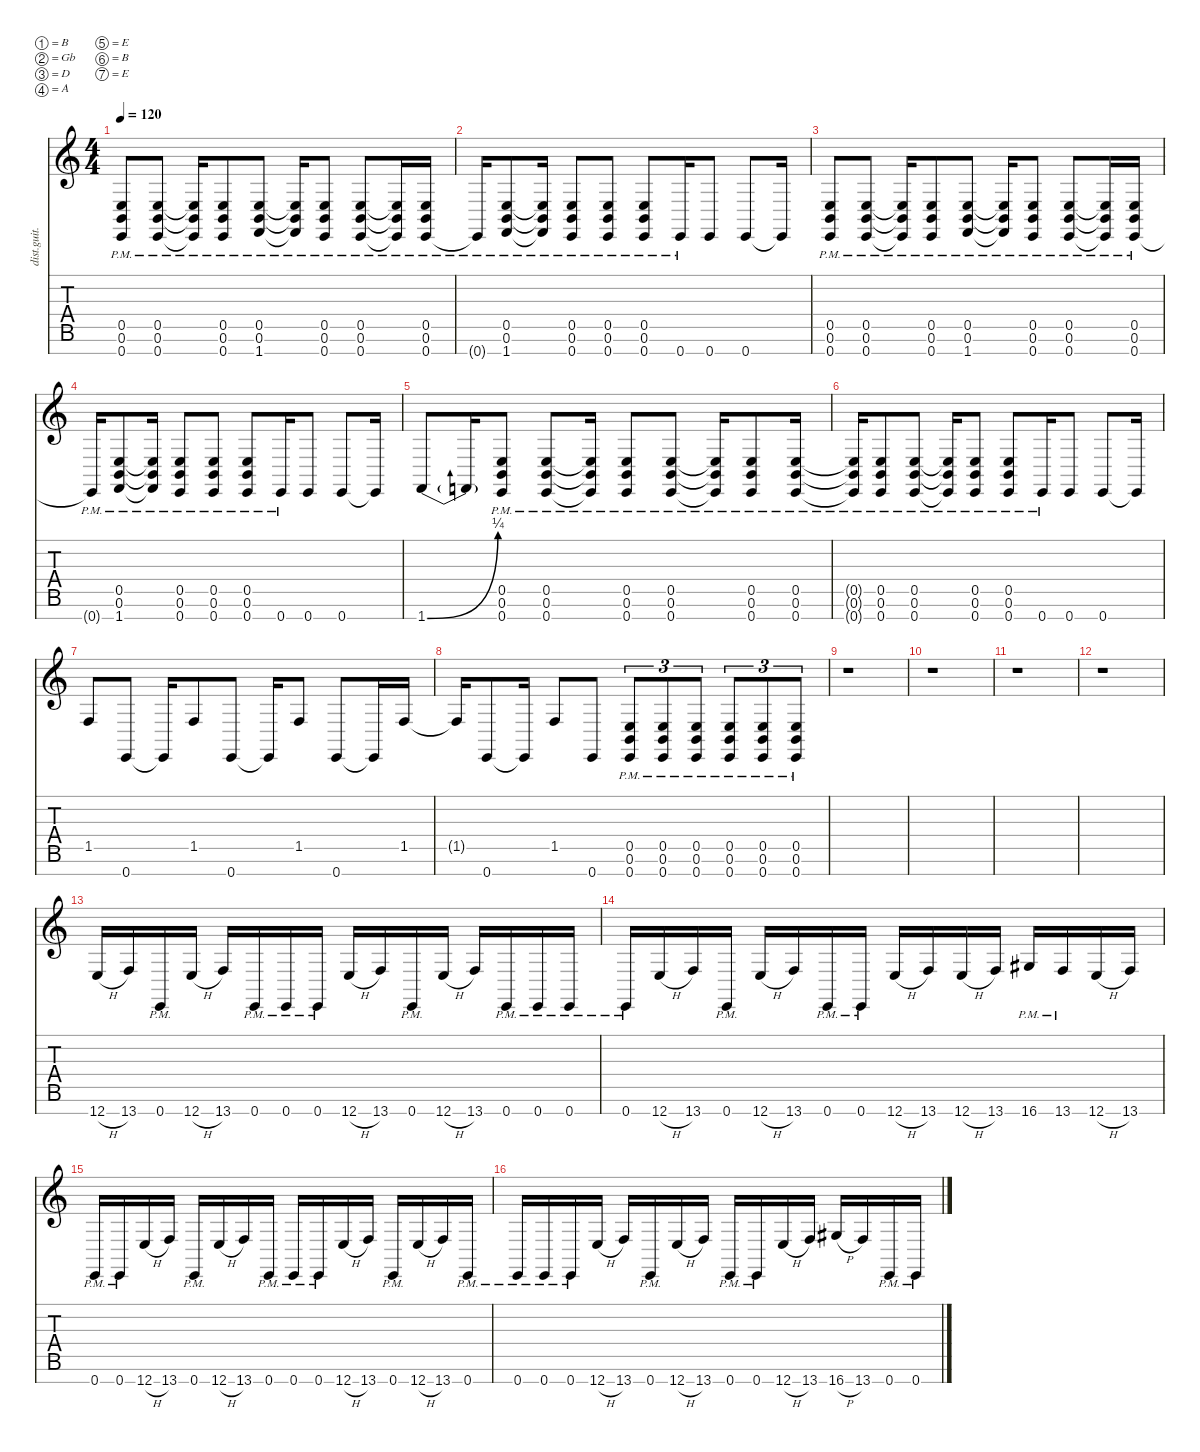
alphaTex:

\defaultSystemsLayout 4
\hideDynamics
\bracketExtendMode nobrackets
\otherSystemsTrackNameOrientation horizontal
\track ("Distortion Guitar" "dist.guit.") {instrument distortionguitar}
\staff {score tabs}
\tuning (B3 Gb3 D3 A2 E2 B1 E1)
\ts (4 4)
\tempo 120
\clef g2
\ks c
(0.7{pm} 0.5{pm} 0.6{pm}).8{dy mf beam Up} (0.7{pm} 0.6{pm} 0.5{pm}).8{beam Up} (0.7{pm t} 0.6{pm t} 0.5{pm t}).16{beam Up} (0.7{pm} 0.5{pm} 0.6{pm}).8{beam Up} (1.7{pm} 0.6{pm} 0.5{pm}).8{beam Up} (1.7{pm t} 0.6{pm t} 0.5{pm t}).16{beam Up} (0.7{pm} 0.6{pm} 0.5{pm}).8{beam Up} (0.7{pm} 0.5{pm} 0.6{pm}).8{beam Up} (0.7{pm t} 0.5{pm t} 0.6{pm t}).16{beam Up} (0.7{pm} 0.6{pm} 0.5{pm}).16{beam Up} |
0.7{pm t}.16{beam Up} (1.7{pm} 0.5{pm} 0.6{pm}).8{beam Up} (1.7{pm t} 0.5{pm t} 0.6{pm t}).16{beam Up} (0.7{pm} 0.6{pm} 0.5{pm}).8{beam Up} (0.7{pm} 0.5{pm} 0.6{pm}).8{beam Up} (0.7{pm} 0.6{pm} 0.5{pm}).8{beam Up} 0.7{pm}.16{beam Up} 0.7.8{beam Up} 0.7.8{beam Up} 0.7{t}.16{beam Up} |
(0.7{pm} 0.5{pm} 0.6{pm}).8{beam Up} (0.7{pm} 0.6{pm} 0.5{pm}).8{beam Up} (0.7{pm t} 0.6{pm t} 0.5{pm t}).16{beam Up} (0.7{pm} 0.5{pm} 0.6{pm}).8{beam Up} (1.7{pm} 0.6{pm} 0.5{pm}).8{beam Up} (1.7{pm t} 0.6{pm t} 0.5{pm t}).16{beam Up} (0.7{pm} 0.6{pm} 0.5{pm}).8{beam Up} (0.7{pm} 0.5{pm} 0.6{pm}).8{beam Up} (0.7{pm t} 0.5{pm t} 0.6{pm t}).16{beam Up} (0.7{pm} 0.6{pm} 0.5{pm}).16{beam Up} |
0.7{pm t}.16{beam Up} (1.7{pm} 0.5{pm} 0.6{pm}).8{beam Up} (1.7{pm t} 0.5{pm t} 0.6{pm t}).16{beam Up} (0.7{pm} 0.6{pm} 0.5{pm}).8{beam Up} (0.7{pm} 0.5{pm} 0.6{pm}).8{beam Up} (0.7{pm} 0.6{pm} 0.5{pm}).8{beam Up} 0.7{pm}.16{beam Up} 0.7.8{beam Up} 0.7.8{beam Up} 0.7{t}.16{beam Up} |
1.7{be (bend 0 0 13.2 1)}.8{beam Up} 1.7{t}.16{beam Up} (0.7{pm} 0.6{pm} 0.5{pm}).8{beam Up} (0.7{pm} 0.5{pm} 0.6{pm}).8{beam Up} (0.7{pm t} 0.5{pm t} 0.6{pm t}).16{beam Up} (0.7{pm} 0.6{pm} 0.5{pm}).8{beam Up} (0.7{pm} 0.5{pm} 0.6{pm}).8{beam Up} (0.7{pm t} 0.5{pm t} 0.6{pm t}).16{beam Up} (0.7{pm} 0.6{pm} 0.5{pm}).8{beam Up} (0.7{pm} 0.5{pm} 0.6{pm}).16{beam Up} |
(0.7{pm t} 0.5{pm t} 0.6{pm t}).16{beam Up} (0.7{pm} 0.6{pm} 0.5{pm}).8{beam Up} (0.7{pm} 0.5{pm} 0.6{pm}).8{beam Up} (0.7{pm t} 0.5{pm t} 0.6{pm t}).16{beam Up} (0.7{pm} 0.6{pm} 0.5{pm}).8{beam Up} (0.7{pm} 0.5{pm} 0.6{pm}).8{beam Up} 0.7{pm}.16{beam Up} 0.7.8{beam Up} 0.7.8{beam Up} 0.7{t}.16{beam Up} |
1.5.8{beam Up} 0.7.8{beam Up} 0.7{t}.16{beam Up} 1.5.8{beam Up} 0.7.8{beam Up} 0.7{t}.16{beam Up} 1.5.8{beam Up} 0.7.8{beam Up} 0.7{t}.16{beam Up} 1.5.16{beam Up} |
1.5{t}.16{beam Up} 0.7.8{beam Up} 0.7{t}.16{beam Up} 1.5.8{beam Up} 0.7.8{beam Up} (0.7{pm} 0.6{pm} 0.5{pm}).8{tu (3 2) beam Up} (0.7{pm} 0.5{pm} 0.6{pm}).8{tu (3 2) beam Up} (0.7{pm} 0.6{pm} 0.5{pm}).8{tu (3 2) beam Up} (0.7{pm} 0.5{pm} 0.6{pm}).8{tu (3 2) beam Up} (0.7{pm} 0.6{pm} 0.5{pm}).8{tu (3 2) beam Up} (0.7{pm} 0.5{pm} 0.6{pm}).8{tu (3 2) beam Up} |
r.1{beam Down} |
r.1{beam Down} |
r.1{beam Down} |
r.1{beam Down} |
12.7{h}.16{beam Up} 13.7.16{beam Up} 0.7{pm}.16{beam Up} 12.7{h}.16{beam Up} 13.7.16{beam Up} 0.7{pm}.16{beam Up} 0.7{pm}.16{beam Up} 0.7{pm}.16{beam Up} 12.7{h}.16{beam Up} 13.7.16{beam Up} 0.7{pm}.16{beam Up} 12.7{h}.16{beam Up} 13.7.16{beam Up} 0.7{pm}.16{beam Up} 0.7{pm}.16{beam Up} 0.7{pm}.16{beam Up} |
0.7{pm}.16{beam Up} 12.7{h}.16{beam Up} 13.7.16{beam Up} 0.7{pm}.16{beam Up} 12.7{h}.16{beam Up} 13.7.16{beam Up} 0.7{pm}.16{beam Up} 0.7{pm}.16{beam Up} 12.7{h}.16{beam Up} 13.7.16{beam Up} 12.7{h}.16{beam Up} 13.7.16{beam Up} 16.7{pm acc #}.16{beam Up} 13.7{pm}.16{beam Up} 12.7{h}.16{beam Up} 13.7.16{beam Up} |
0.7{pm}.16{beam Up} 0.7{pm}.16{beam Up} 12.7{h}.16{beam Up} 13.7.16{beam Up} 0.7{pm}.16{beam Up} 12.7{h}.16{beam Up} 13.7.16{beam Up} 0.7{pm}.16{beam Up} 0.7{pm}.16{beam Up} 0.7{pm}.16{beam Up} 12.7{h}.16{beam Up} 13.7.16{beam Up} 0.7{pm}.16{beam Up} 12.7{h}.16{beam Up} 13.7.16{beam Up} 0.7{pm}.16{beam Up} |
0.7{pm}.16{beam Up} 0.7{pm}.16{beam Up} 0.7{pm}.16{beam Up} 12.7{h}.16{beam Up} 13.7.16{beam Up} 0.7{pm}.16{beam Up} 12.7{h}.16{beam Up} 13.7.16{beam Up} 0.7{pm}.16{beam Up} 0.7{pm}.16{beam Up} 12.7{h}.16{beam Up} 13.7.16{beam Up} 16.7{h acc #}.16{beam Up} 13.7.16{beam Up} 0.7{pm}.16{beam Up} 0.7{pm}.16{beam Up}
